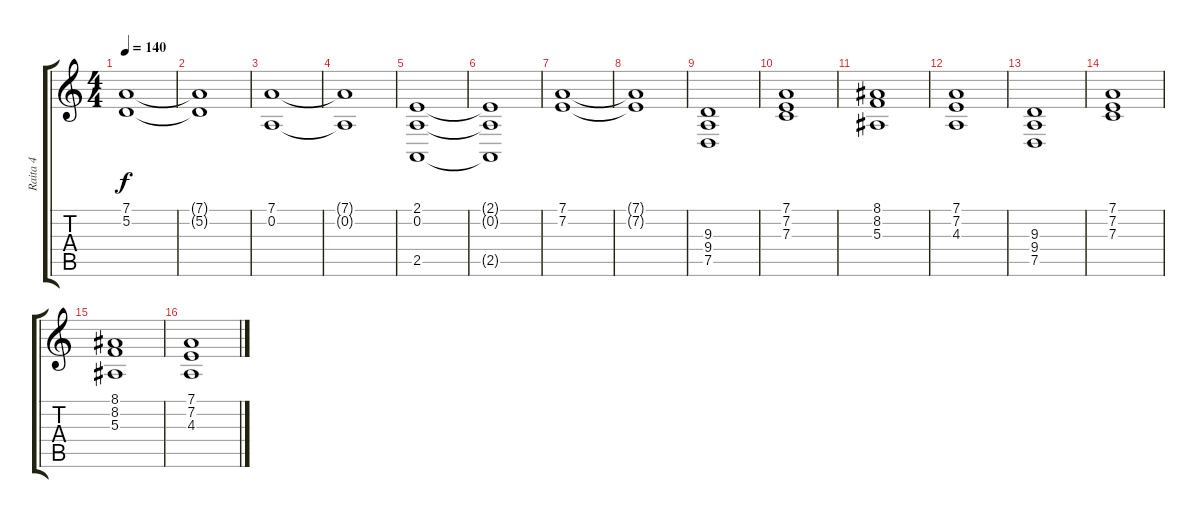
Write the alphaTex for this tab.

\track ("Raita 4" "Raita 4") {instrument stringensemble1}
\staff {score tabs}
\tuning (D4 A3 F3 C3 G2 D2) {hide}
\ts (4 4)
\tempo 140
\clef g2
\ks c
(7.1 5.2).1{dy f} |
(7.1{t} 5.2{t}).1 |
(7.1 0.2).1 |
(7.1{t} 0.2{t}).1 |
(2.1 0.2 2.5).1 |
(2.1{t} 0.2{t} 2.5{t}).1 |
(7.1 7.2).1 |
(7.1{t} 7.2{t}).1 |
(9.3 9.4 7.5).1 |
(7.1 7.2 7.3).1 |
(8.1 8.2 5.3).1 |
(7.1 7.2 4.3).1 |
(9.3 9.4 7.5).1 |
(7.1 7.2 7.3).1 |
(8.1 8.2 5.3).1 |
(7.1 7.2 4.3).1
